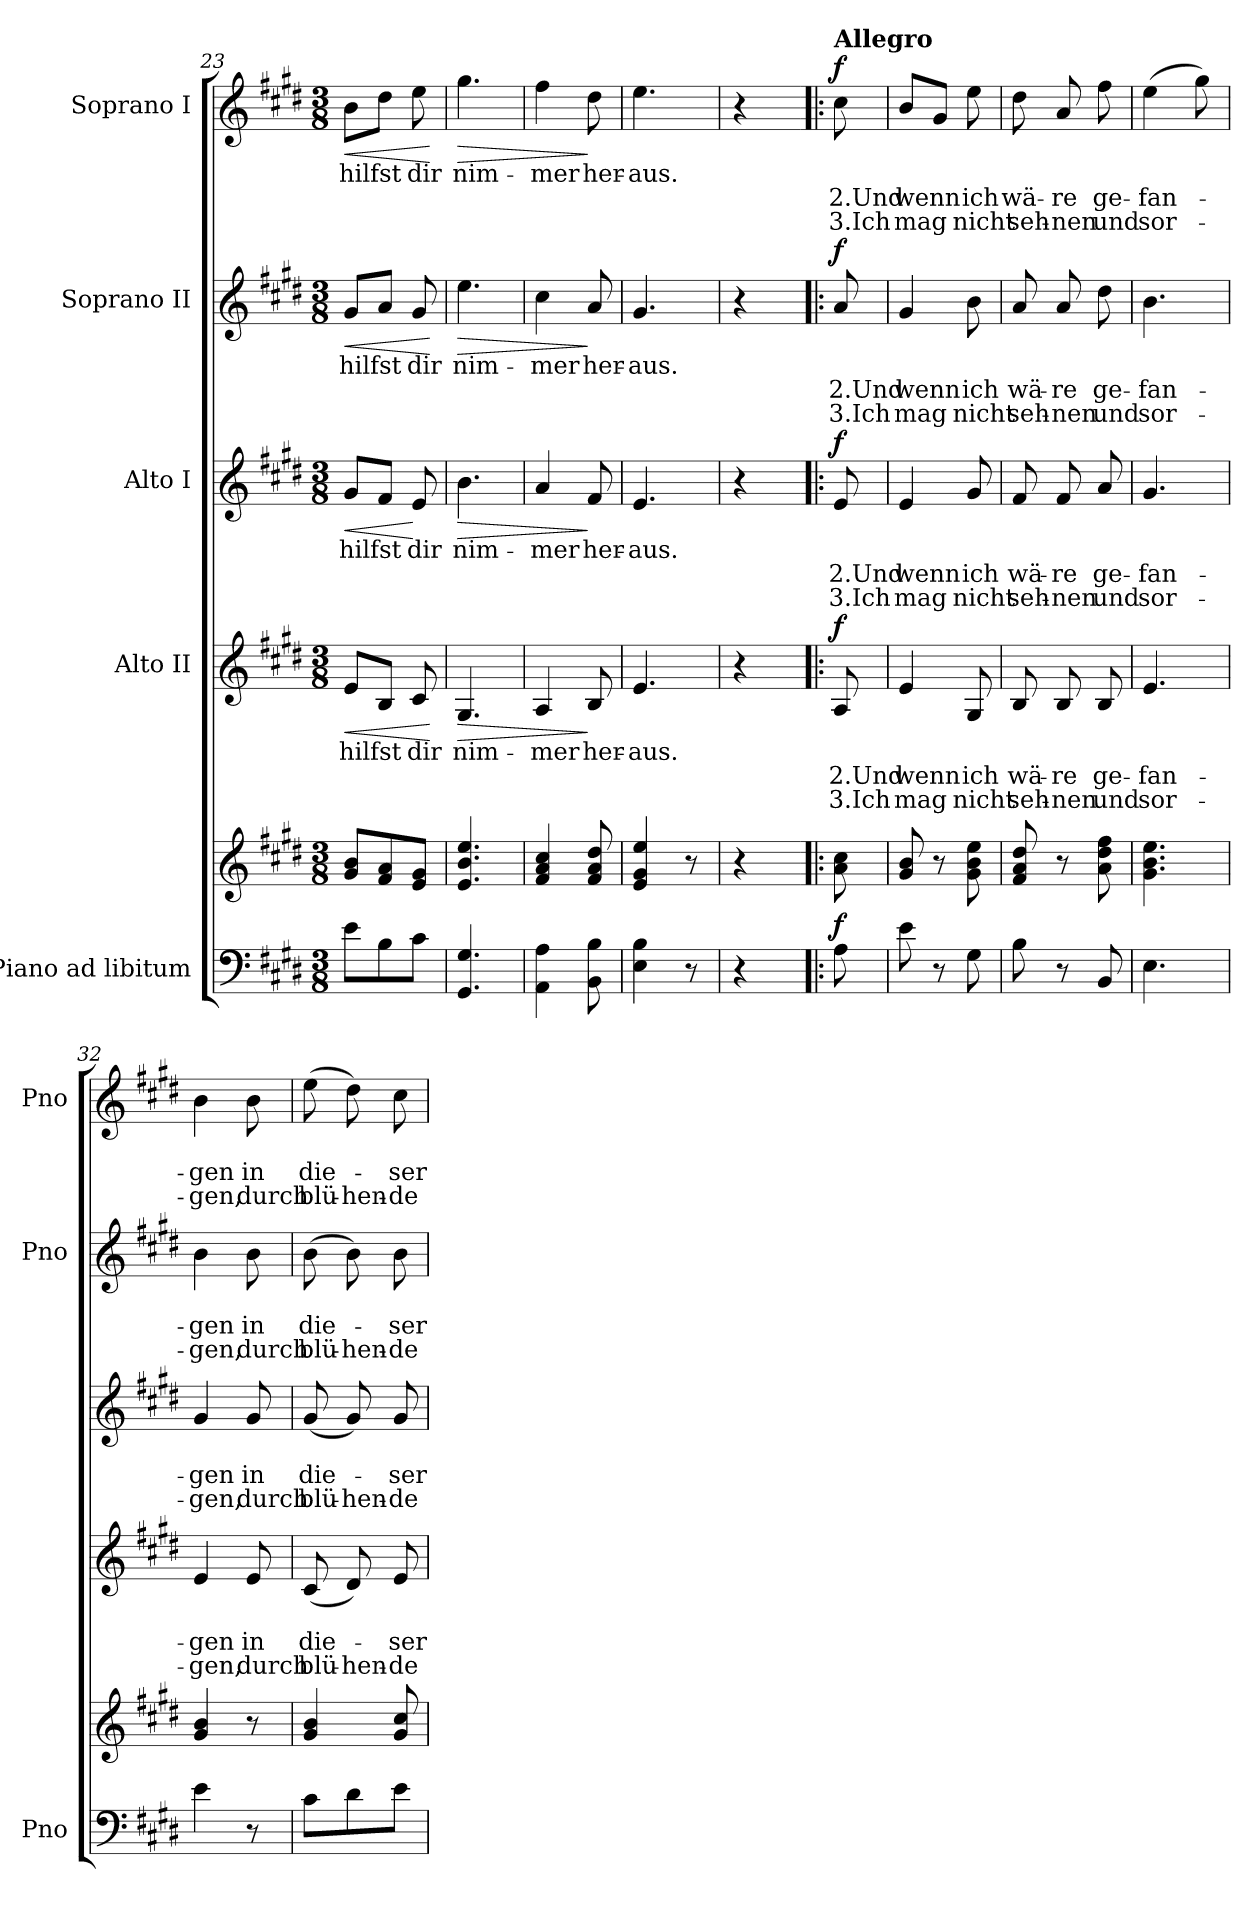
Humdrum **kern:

**kern	**kern	**dynam	**kern	**text	**text	**text	**dynam	**kern	**text	**text	**text	**dynam	**kern	**text	**text	**text	**dynam	**kern	**text	**text	**text	**dynam
*part5	*part5	*part5	*part4	*part4	*part4	*part4	*part4	*part3	*part3	*part3	*part3	*part3	*part2	*part2	*part2	*part2	*part2	*part1	*part1	*part1	*part1	*part1
*staff6	*staff5	*staff5/6	*staff4	*staff4	*staff4	*staff4	*staff4	*staff3	*staff3	*staff3	*staff3	*staff3	*staff2	*staff2	*staff2	*staff2	*staff2	*staff1	*staff1	*staff1	*staff1	*staff1
*I"Piano ad libitum	*	*	*I"Alto II	*	*	*	*	*I"Alto I	*	*	*	*	*I"Soprano II	*	*	*	*	*I"Soprano I	*	*	*	*
*I'Pno	*	*	*	*	*	*	*	*	*	*	*	*	*I'Pno	*	*	*	*	*I'Pno	*	*	*	*
*clefF4	*clefG2	*	*clefG2	*	*	*	*	*clefG2	*	*	*	*	*clefG2	*	*	*	*	*clefG2	*	*	*	*
*k[f#c#g#d#]	*k[f#c#g#d#]	*	*k[f#c#g#d#]	*	*	*	*	*k[f#c#g#d#]	*	*	*	*	*k[f#c#g#d#]	*	*	*	*	*k[f#c#g#d#]	*	*	*	*
*E:	*E:	*	*E:	*	*	*	*	*E:	*	*	*	*	*E:	*	*	*	*	*E:	*	*	*	*
*M3/8	*M3/8	*	*M3/8	*	*	*	*	*M3/8	*	*	*	*	*M3/8	*	*	*	*	*M3/8	*	*	*	*
=23	=23	=23	=23	=23	=23	=23	=23	=23	=23	=23	=23	=23	=23	=23	=23	=23	=23	=23	=23	=23	=23	=23
!	!	!	!	!	!	!	!LO:HP:b	!	!	!	!	!LO:HP:b	!	!	!	!	!LO:HP:b	!	!	!	!	!LO:HP:b
8e\L	8g#/ 8b/L	.	8e/L	hilfst	.	.	<	8g#/L	hilfst	.	.	<	8g#/L	hilfst	.	.	<	8b\L	hilfst	.	.	<
8B\	8f#/ 8a/	.	8B/J	.	.	.	.	8f#/J	.	.	.	.	8a/J	.	.	.	.	8dd#\J	.	.	.	.
8c#\J	8e/ 8g#/J	.	8c#/	dir	.	.	.	8e/	dir	.	.	[	8g#/	dir	.	.	.	8ee\	dir	.	.	.
.	.	.	.	.	.	.	[	.	.	.	.	.	.	.	.	.	[	.	.	.	.	[
=24	=24	=24	=24	=24	=24	=24	=24	=24	=24	=24	=24	=24	=24	=24	=24	=24	=24	=24	=24	=24	=24	=24
!	!	!	!	!	!	!	!LO:HP:b	!	!	!	!	!LO:HP:b	!	!	!	!	!LO:HP:b	!	!	!	!	!LO:HP:b
4.GG#/ 4.G#/	4.e/ 4.b/ 4.ee/	.	4.G#/	nim-	.	.	>	4.b\	nim-	.	.	>	4.ee\	nim-	.	.	>	4.gg#\	nim-	.	.	>
=25	=25	=25	=25	=25	=25	=25	=25	=25	=25	=25	=25	=25	=25	=25	=25	=25	=25	=25	=25	=25	=25	=25
4AA\ 4A\	4f#/ 4a/ 4cc#/	.	4A/	-mer	.	.	.	4a/	-mer	.	.	.	4cc#\	-mer	.	.	.	4ff#\	-mer	.	.	.
8BB\ 8B\	8f#/ 8a/ 8dd#/	.	8B/	her-	.	.	]	8f#/	her-	.	.	]	8a/	her-	.	.	]	8dd#\	her-	.	.	]
=26	=26	=26	=26	=26	=26	=26	=26	=26	=26	=26	=26	=26	=26	=26	=26	=26	=26	=26	=26	=26	=26	=26
4E\ 4B\	4e/ 4g#/ 4ee/	.	4.e/	-aus.	.	.	.	4.e/	-aus.	.	.	.	4.g#/	-aus.	.	.	.	4.ee\	-aus.	.	.	.
8r	8r	.	.	.	.	.	.	.	.	.	.	.	.	.	.	.	.	.	.	.	.	.
=27	=27	=27	=27	=27	=27	=27	=27	=27	=27	=27	=27	=27	=27	=27	=27	=27	=27	=27	=27	=27	=27	=27
4r	4r	.	4r	.	.	.	.	4r	.	.	.	.	4r	.	.	.	.	4r	.	.	.	.
=28!|:	=28!|:	=28!|:	=28!|:	=28!|:	=28!|:	=28!|:	=28!|:	=28!|:	=28!|:	=28!|:	=28!|:	=28!|:	=28!|:	=28!|:	=28!|:	=28!|:	=28!|:	=28!|:	=28!|:	=28!|:	=28!|:	=28!|:
!	!	!	!	!	!	!	!	!	!	!	!	!	!	!	!	!	!	!LO:TX:a:B:t=Allegro	!	!	!	!
!	!	!LO:DY:a=2	!	!	!	!	!LO:DY:a	!	!	!	!	!LO:DY:a	!	!	!	!	!LO:DY:a	!	!	!	!	!LO:DY:a
8A\	8a\ 8cc#\	f	8A/	.	2.Und	3.Ich	f	8e/	.	2.Und	3.Ich	f	8a/	.	2.Und	3.Ich	f	8cc#\	.	2.Und	3.Ich	f
!!LO:PB:g=z
=29	=29	=29	=29	=29	=29	=29	=29	=29	=29	=29	=29	=29	=29	=29	=29	=29	=29	=29	=29	=29	=29	=29
8e\	8g#/ 8b/	.	4e/	.	wenn	mag	.	4e/	.	wenn	mag	.	4g#/	.	wenn	mag	.	8b/L	.	wenn	mag	.
8r	8r	.	.	.	.	.	.	.	.	.	.	.	.	.	.	.	.	8g#/J	.	.	.	.
8G#\	8g#\ 8b\ 8ee\	.	8G#/	.	ich	nicht	.	8g#/	.	ich	nicht	.	8b\	.	ich	nicht	.	8ee\	.	ich	nicht	.
=30	=30	=30	=30	=30	=30	=30	=30	=30	=30	=30	=30	=30	=30	=30	=30	=30	=30	=30	=30	=30	=30	=30
8B\	8f#/ 8a/ 8dd#/	.	8B/	.	wä-	seh-	.	8f#/	.	wä-	seh-	.	8a/	.	-wä-	seh-	.	8dd#\	.	wä-	seh-	.
8r	8r	.	8B/	.	-re	-nen	.	8f#/	.	-re	-nen	.	8a/	.	re	-nen	.	8a/	.	-re	-nen	.
8BB/	8a\ 8dd#\ 8ff#\	.	8B/	.	ge-	und	.	8a/	.	ge-	und	.	8dd#\	.	-ge-	und	.	8ff#\	.	ge-	und	.
=31	=31	=31	=31	=31	=31	=31	=31	=31	=31	=31	=31	=31	=31	=31	=31	=31	=31	=31	=31	=31	=31	=31
4.E\	4.g#\ 4.b\ 4.ee\	.	4.e/	.	-fan-	sor-	.	4.g#/	.	-fan-	sor-	.	4.b\	.	-fan-	sor-	.	(4ee\	.	-fan-	sor-	.
.	.	.	.	.	.	.	.	.	.	.	.	.	.	.	.	.	.	8gg#\)	.	.	.	.
=32	=32	=32	=32	=32	=32	=32	=32	=32	=32	=32	=32	=32	=32	=32	=32	=32	=32	=32	=32	=32	=32	=32
4e\	4g#/ 4b/	.	4e/	.	-gen	-gen,	.	4g#/	.	-gen	-gen,	.	4b\	.	gen	-gen,	.	4b\	.	-gen	-gen,	.
8r	8r	.	8e/	.	in	durch	.	8g#/	.	in	durch	.	8b\	.	in	durch	.	8b\	.	in	durch	.
=33	=33	=33	=33	=33	=33	=33	=33	=33	=33	=33	=33	=33	=33	=33	=33	=33	=33	=33	=33	=33	=33	=33
8c#\L	4g#/ 4b/	.	(8c#/	.	die-	blü-	.	(8g#/	.	die-	blü-	.	(8b\	.	-die-	blü-	.	(8ee\	.	die-	blü-	.
8d#\	.	.	8d#/)	.	.	-hen-	.	8g#/)	.	.	-hen-	.	8b\)	.	.	-hen-	.	8dd#\)	.	.	-hen-	.
8e\J	8g#/ 8cc#/	.	8e/	.	-ser	-de	.	8g#/	.	-ser	-de	.	8b\	.	ser	-de	.	8cc#\	.	-ser	-de	.
=	=	=	=	=	=	=	=	=	=	=	=	=	=	=	=	=	=	=	=	=	=	=
*-	*-	*-	*-	*-	*-	*-	*-	*-	*-	*-	*-	*-	*-	*-	*-	*-	*-	*-	*-	*-	*-	*-
